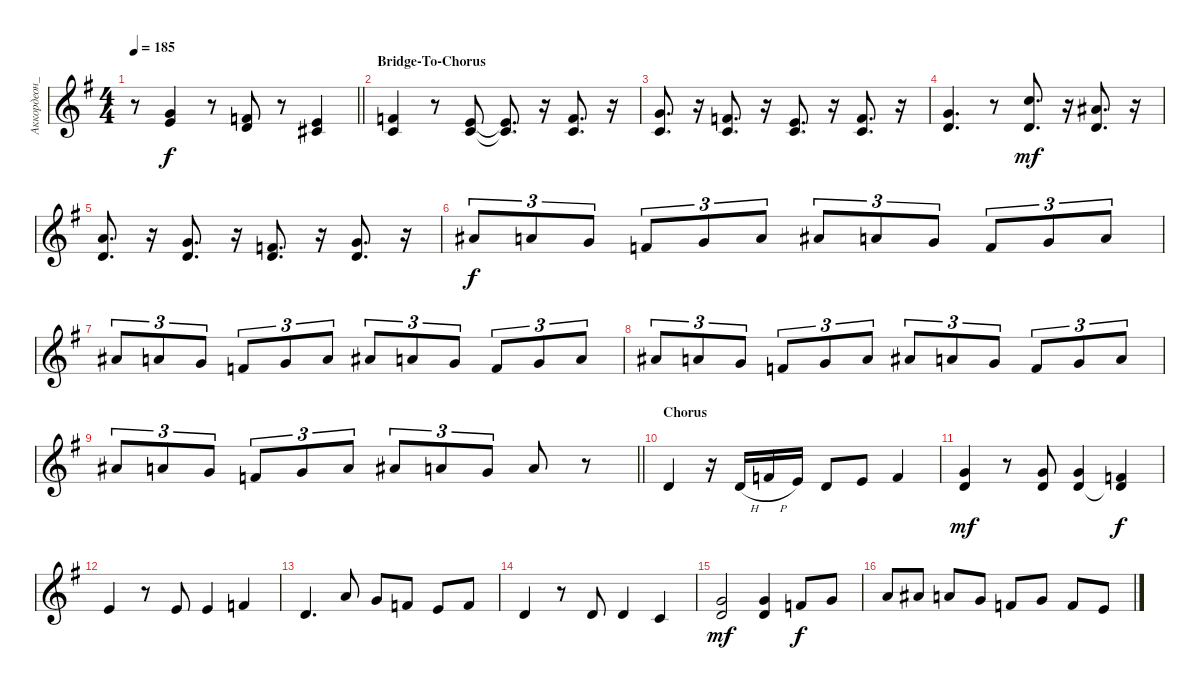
\track ("Аккордеон_1" "Аккордеон_") {instrument accordion}
\staff {score}
\tuning (E4 B3 G3 D3 A2 E2) {hide}
\ts (4 4)
\tempo 185
\clef g2
\barLineRight lightlight
\ks eminor
r.8{dy f} (3.1 5.2).4 r.8 (1.1 3.2).8 r.8 (0.1 2.2).4 |
\section ("" "Bridge-To-Chorus")
(1.1 1.2).4 r.8 (0.1 1.2).8 (0.1{t} 1.2{t}).8{d} r.16 (1.1 1.2).8{d} r.16 |
(3.1 1.2).8{d} r.16 (1.1 1.2).8{d} r.16 (0.1 1.2).8{d} r.16 (1.1 1.2).8{d} r.16 |
(3.1 3.2).4{d} r.8 (8.1 3.2).8{d dy mf} r.16 (6.1 3.2).8{d} r.16 |
(5.1 3.2).8{d} r.16 (3.1 3.2).8{d} r.16 (1.1 3.2).8{d} r.16 (3.1 3.2).8{d} r.16 |
6.1.8{tu (3 2) dy f} 5.1.8{tu (3 2)} 3.1.8{tu (3 2)} 1.1.8{tu (3 2)} 3.1.8{tu (3 2)} 5.1.8{tu (3 2)} 6.1.8{tu (3 2)} 5.1.8{tu (3 2)} 3.1.8{tu (3 2)} 1.1.8{tu (3 2)} 3.1.8{tu (3 2)} 5.1.8{tu (3 2)} |
6.1.8{tu (3 2)} 5.1.8{tu (3 2)} 3.1.8{tu (3 2)} 1.1.8{tu (3 2)} 3.1.8{tu (3 2)} 5.1.8{tu (3 2)} 6.1.8{tu (3 2)} 5.1.8{tu (3 2)} 3.1.8{tu (3 2)} 1.1.8{tu (3 2)} 3.1.8{tu (3 2)} 5.1.8{tu (3 2)} |
6.1.8{tu (3 2)} 5.1.8{tu (3 2)} 3.1.8{tu (3 2)} 1.1.8{tu (3 2)} 3.1.8{tu (3 2)} 5.1.8{tu (3 2)} 6.1.8{tu (3 2)} 5.1.8{tu (3 2)} 3.1.8{tu (3 2)} 1.1.8{tu (3 2)} 3.1.8{tu (3 2)} 5.1.8{tu (3 2)} |
\barLineRight lightlight
6.1.8{tu (3 2)} 5.1.8{tu (3 2)} 3.1.8{tu (3 2)} 1.1.8{tu (3 2)} 3.1.8{tu (3 2)} 5.1.8{tu (3 2)} 6.1.8{tu (3 2)} 5.1.8{tu (3 2)} 3.1.8{tu (3 2)} 5.1.8 r.8 |
\section ("" "Chorus")
3.2.4{volume 16} r.16 3.2{h}.16 6.2{h}.16 5.2.16 3.2.8 5.2.8 6.2.4 |
(3.1 3.2).4{dy mf} r.8 (3.1 3.2).8 (3.1 3.2).4 (1.1 3.2{t}).4{dy f} |
0.1.4 r.8 0.1.8 0.1.4 1.1.4 |
3.2.4{d} 5.1.8 3.1.8 1.1.8 0.1.8 1.1.8 |
3.2.4 r.8 3.2.8 3.2.4 1.2.4 |
(3.1 3.2).2{dy mf} (3.1 3.2).4 1.1.8{dy f} 3.1.8 |
5.1.8 6.1.8 5.1.8 3.1.8 1.1.8 3.1.8 1.1.8 0.1.8
